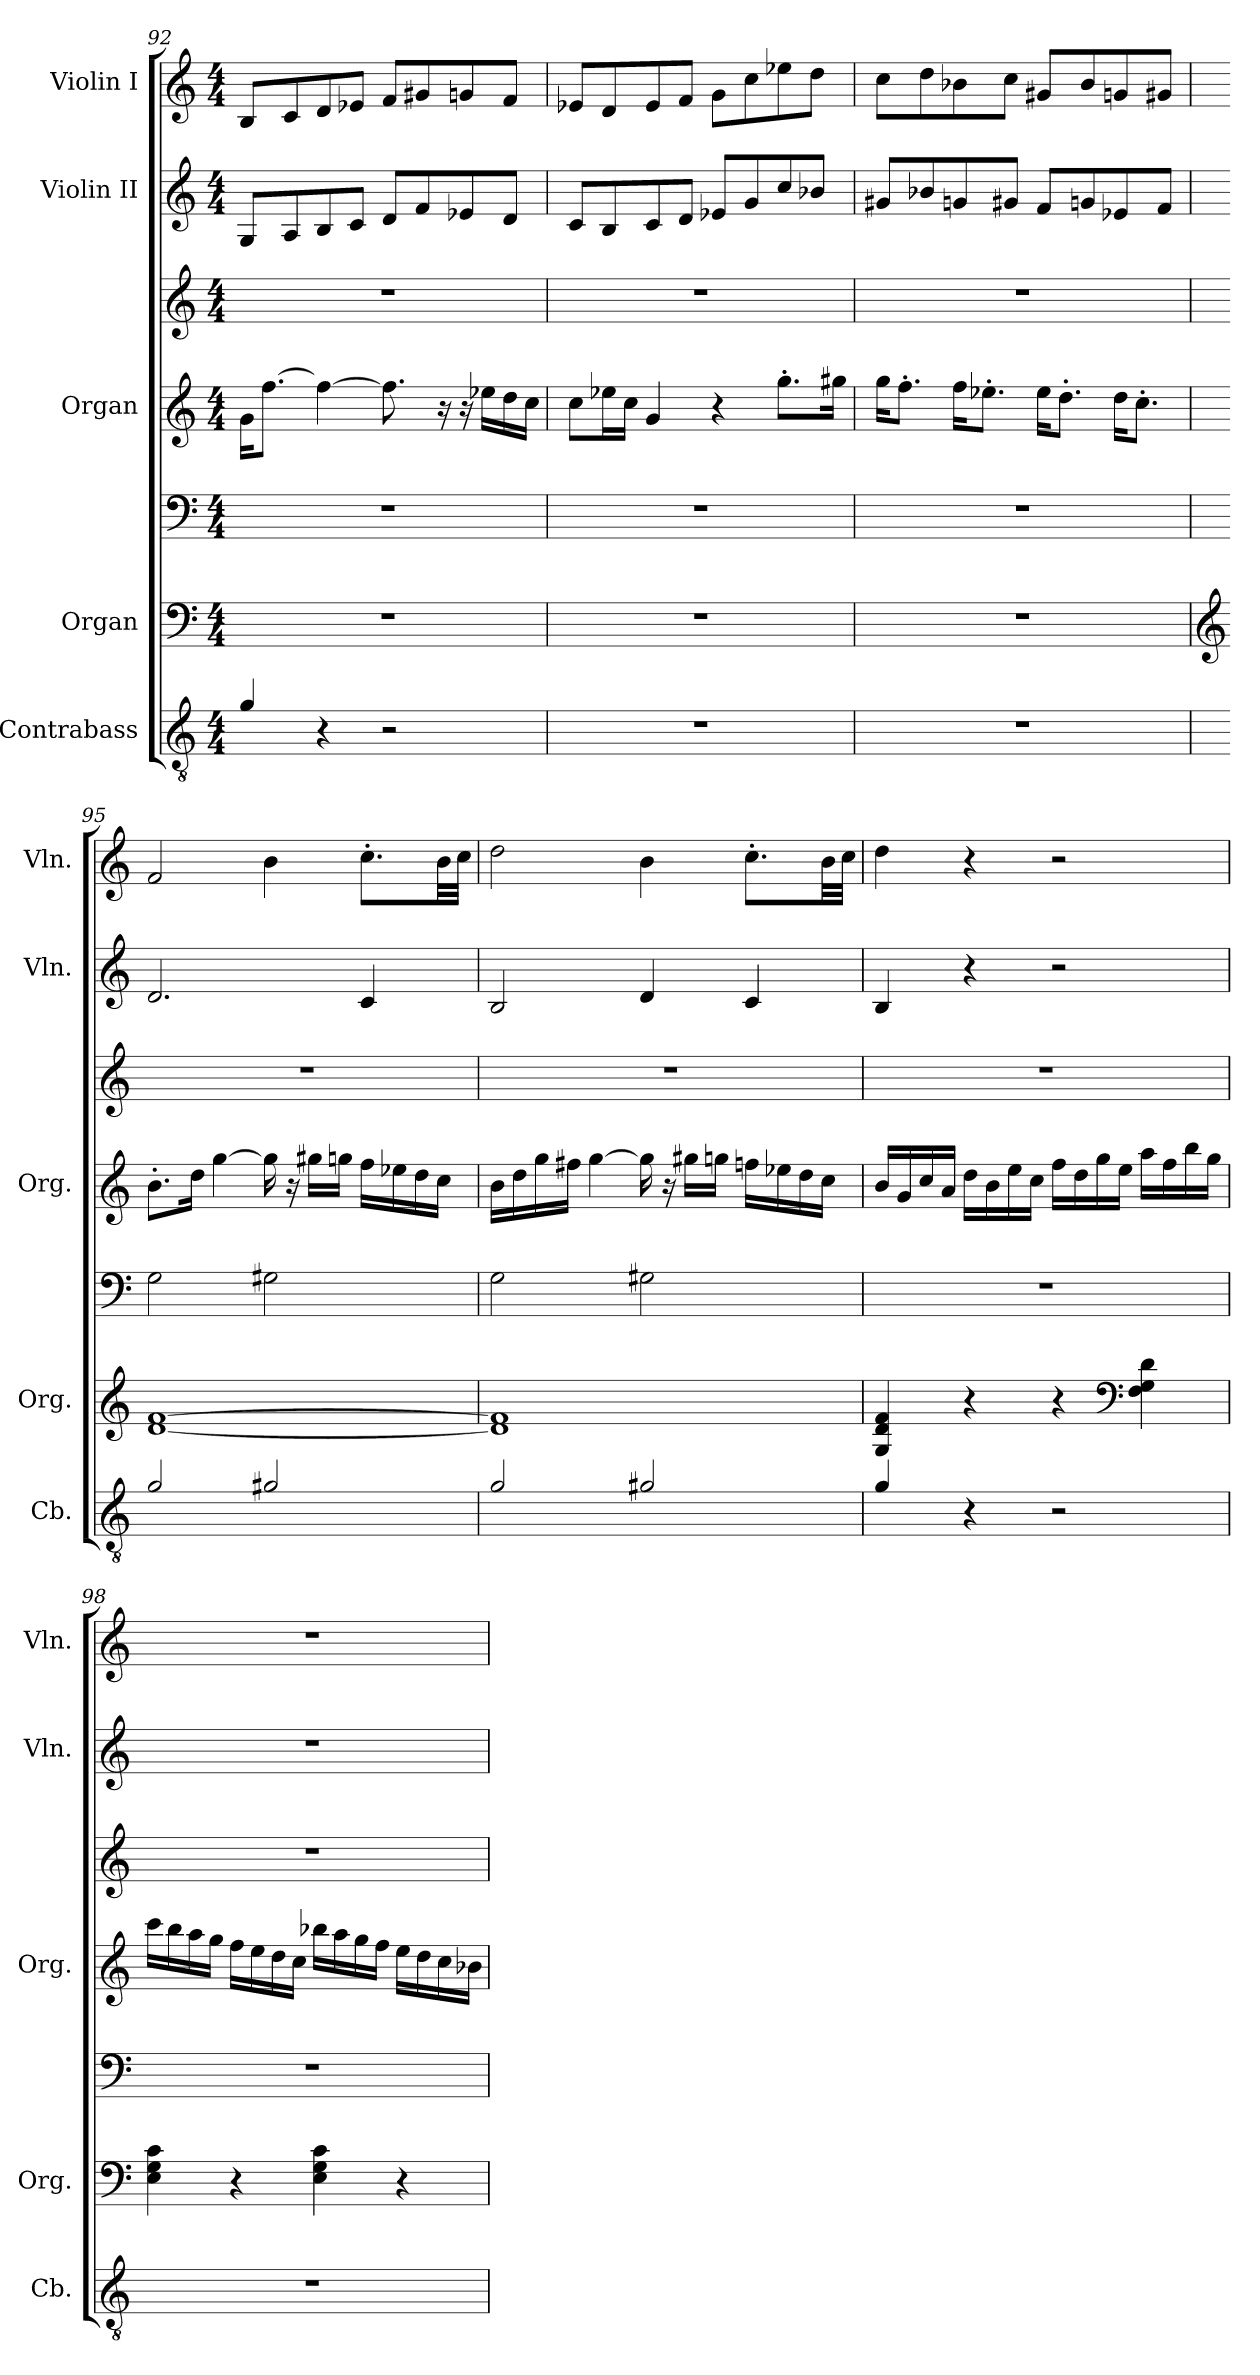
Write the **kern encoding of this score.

**kern	**kern	**kern	**kern	**kern	**kern	**kern
*part5	*part4	*part4	*part3	*part3	*part2	*part1
*staff7	*staff6	*staff5	*staff4	*staff3	*staff2	*staff1
*I"Contrabass	*I"Organ	*	*I"Organ	*	*I"Violin II	*I"Violin I
*I'Cb.	*I'Org.	*	*I'Org.	*	*I'Vln.	*I'Vln.
!!LO:PB:g=z
*clefGv2	*clefF4	*clefF4	*clefG2	*clefG2	*clefG2	*clefG2
*ITrd7c12	*	*	*	*	*	*
*k[]	*k[]	*k[]	*k[]	*k[]	*k[]	*k[]
*M4/4	*M4/4	*M4/4	*M4/4	*M4/4	*M4/4	*M4/4
=92	=92	=92	=92	=92	=92	=92
4G/	1r	1r	16g\KL	1r	8G/L	8B/L
.	.	.	[8.ff\J	.	.	.
.	.	.	.	.	8A/	8c/
4r	.	.	4ff\_	.	8B/	8d/
.	.	.	.	.	8c/J	8e-X/J
2r	.	.	8.ff\]	.	8d/L	8f/L
.	.	.	.	.	8f/	8g#X/
.	.	.	16r	.	.	.
.	.	.	16r	.	8e-X/	8gn/
.	.	.	16ee-X\LL	.	.	.
.	.	.	16dd\	.	8d/J	8f/J
.	.	.	16cc\JJ	.	.	.
=93	=93	=93	=93	=93	=93	=93
1r	1r	1r	8cc\L	1r	8c/L	8e-X/L
.	.	.	16ee-X\L	.	8B/	8d/
.	.	.	16cc\JJ	.	.	.
.	.	.	4g/	.	8c/	8e-/
.	.	.	.	.	8d/J	8f/J
.	.	.	4r	.	8e-X/L	8g\L
.	.	.	.	.	8g/	8cc\
.	.	.	8.gg'\L	.	8cc/	8ee-X\
.	.	.	.	.	8b-X/J	8dd\J
.	.	.	16gg#X\Jk	.	.	.
=94	=94	=94	=94	=94	=94	=94
1r	1r	1r	16gg\KL	1r	8g#X/L	8cc\L
.	.	.	8.ff'\J	.	.	.
.	.	.	.	.	8b-X/	8dd\
.	.	.	16ff\KL	.	8gn/	8b-X\
.	.	.	8.ee-X'\J	.	.	.
.	.	.	.	.	8g#X/J	8cc\J
.	.	.	16ee-\KL	.	8f/L	8g#X/L
.	.	.	8.dd'\J	.	.	.
.	.	.	.	.	8gn/	8b-/
.	.	.	16dd\KL	.	8e-X/	8gn/
.	.	.	8.cc'\J	.	.	.
.	.	.	.	.	8f/J	8g#X/J
!!LO:PB:g=z
=95	=95	=95	=95	=95	=95	=95
*	*clefG2	*	*	*	*	*
2G/	[1d [1f	2G\	8.b'\L	1r	2.d/	2f/
.	.	.	16dd\Jk	.	.	.
.	.	.	[4gg\	.	.	.
2G#X/	.	2G#X\	16gg\]	.	.	4b\
.	.	.	16r	.	.	.
.	.	.	16gg#X\LL	.	.	.
.	.	.	16ggn\JJ	.	.	.
.	.	.	16ff\LL	.	4c/	8.cc'\L
.	.	.	16ee-X\	.	.	.
.	.	.	16dd\	.	.	.
.	.	.	16cc\JJ	.	.	32b\LL
.	.	.	.	.	.	32cc\JJJ
=96	=96	=96	=96	=96	=96	=96
2G/	1d] 1f]	2G\	16b\LL	1r	2B/	2dd\
.	.	.	16dd\	.	.	.
.	.	.	16gg\	.	.	.
.	.	.	16ff#X\JJ	.	.	.
.	.	.	[4gg\	.	.	.
2G#X/	.	2G#X\	16gg\]	.	4d/	4b\
.	.	.	16r	.	.	.
.	.	.	16gg#X\LL	.	.	.
.	.	.	16ggn\JJ	.	.	.
.	.	.	16ffn\LL	.	4c/	8.cc'\L
.	.	.	16ee-X\	.	.	.
.	.	.	16dd\	.	.	.
.	.	.	16cc\JJ	.	.	32b\LL
.	.	.	.	.	.	32cc\JJJ
!!LO:PB:g=z
=97	=97	=97	=97	=97	=97	=97
4G/	4G/ 4d/ 4f/	1r	16b/LL	1r	4B/	4dd\
.	.	.	16g/	.	.	.
.	.	.	16cc/	.	.	.
.	.	.	16a/JJ	.	.	.
4r	4r	.	16dd\LL	.	4r	4r
.	.	.	16b\	.	.	.
.	.	.	16ee\	.	.	.
.	.	.	16cc\JJ	.	.	.
2r	4r	.	16ff\LL	.	2r	2r
.	.	.	16dd\	.	.	.
.	.	.	16gg\	.	.	.
.	.	.	16ee\JJ	.	.	.
*	*clefF4	*	*	*	*	*
.	4F\ 4G\ 4d\	.	16aa\LL	.	.	.
.	.	.	16ff\	.	.	.
.	.	.	16bb\	.	.	.
.	.	.	16gg\JJ	.	.	.
=98	=98	=98	=98	=98	=98	=98
1r	4E\ 4G\ 4c\	1r	16ccc\LL	1r	1r	1r
.	.	.	16bb\	.	.	.
.	.	.	16aa\	.	.	.
.	.	.	16gg\JJ	.	.	.
.	4r	.	16ff\LL	.	.	.
.	.	.	16ee\	.	.	.
.	.	.	16dd\	.	.	.
.	.	.	16cc\JJ	.	.	.
.	4E\ 4G\ 4c\	.	16bb-X\LL	.	.	.
.	.	.	16aa\	.	.	.
.	.	.	16gg\	.	.	.
.	.	.	16ff\JJ	.	.	.
.	4r	.	16ee\LL	.	.	.
.	.	.	16dd\	.	.	.
.	.	.	16cc\	.	.	.
.	.	.	16b-X\JJ	.	.	.
=	=	=	=	=	=	=
*-	*-	*-	*-	*-	*-	*-
